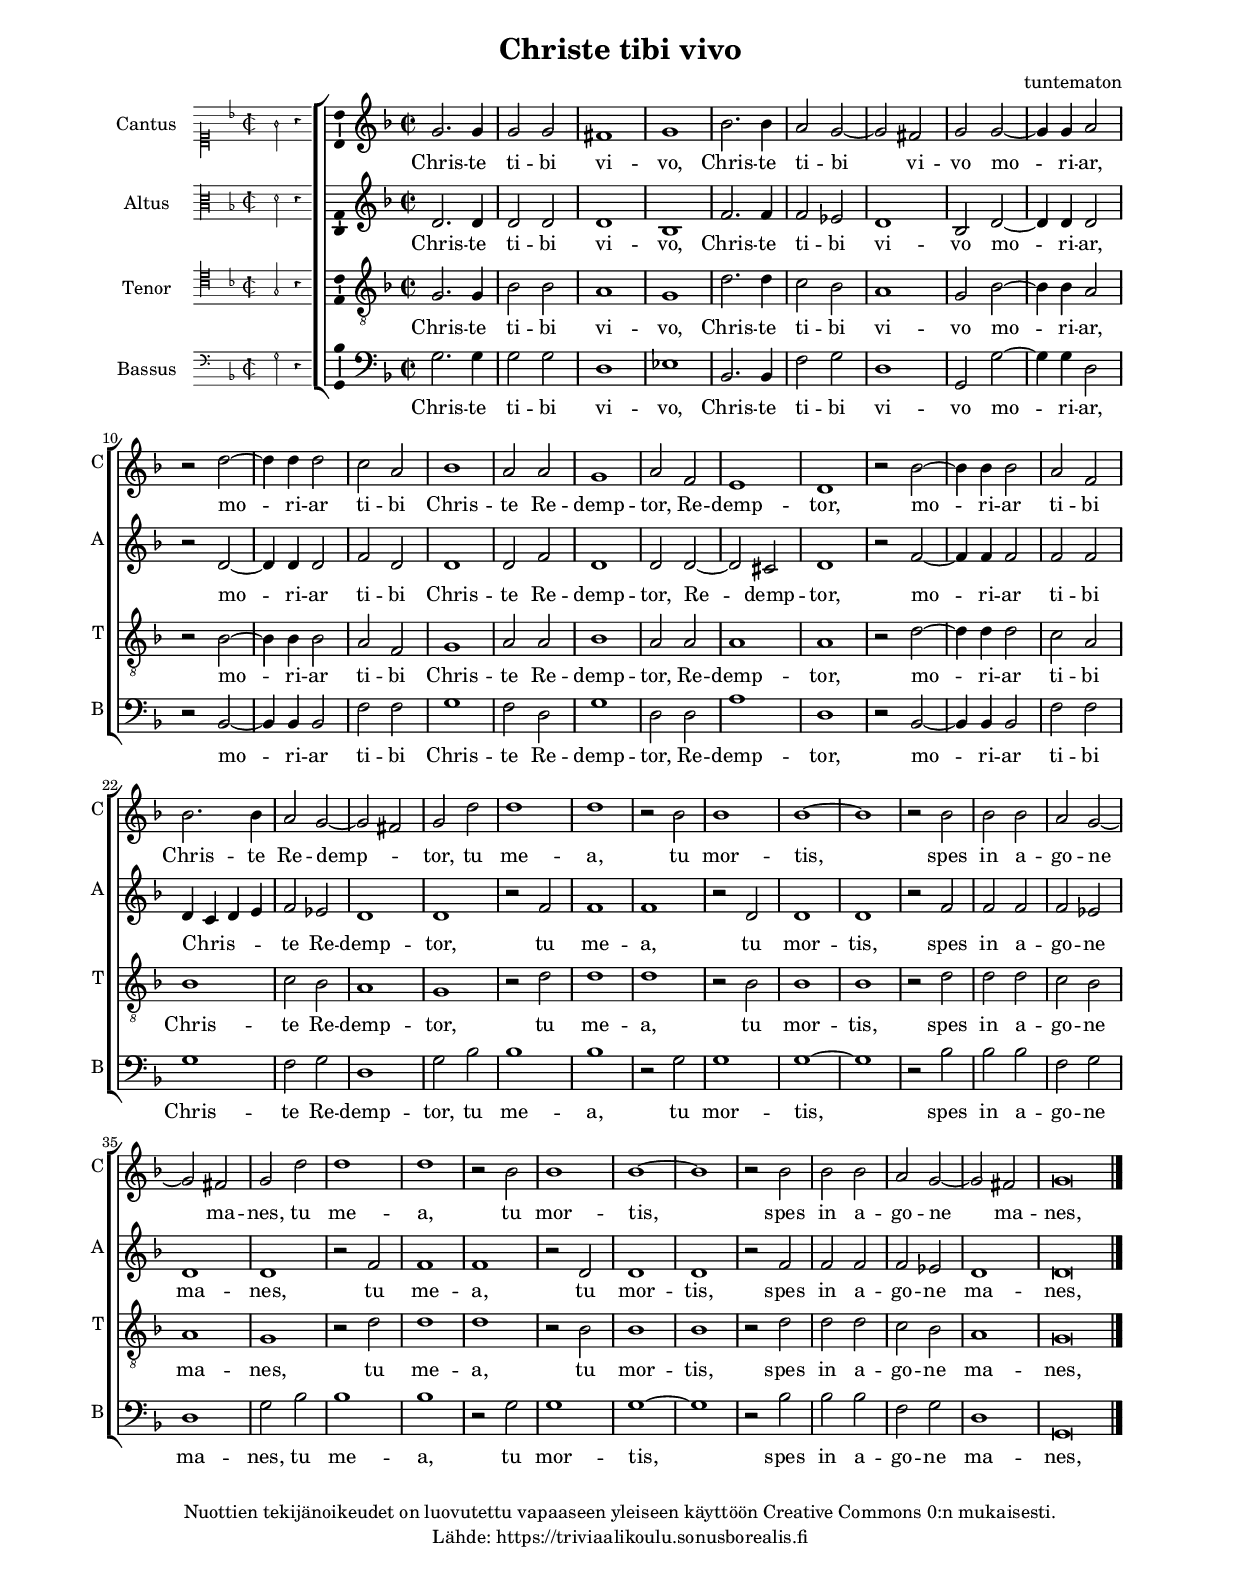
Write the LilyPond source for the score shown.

\version "2.19.49"
\include "suomi.ly"

\include "../paper-margins.ily"

#(set-global-staff-size 16)

global = {
%  \numericTimeSignature
  \time 2/2
%  \autoBeamOff
  \key d \minor
  \set Staff.midiInstrument = #"voice oohs"
}

SopranoMusic = \relative c'' {
  \set Staff.instrumentName = #"Cantus"
  \set Staff.shortInstrumentName = "C"

  \incipit { \clef "mensural-c1" \key d \minor \time 2/2 g'2 r4 }


  g2. g4 | g2 g | fis1 | g | b2. b4 | a2 g~ |
  g fis | g g~ | g4 g a2 | r d~ | d4 d d2 | c a |
  b1 | a2 a | g1 | a2 f | e1 | d | r2 b'~ | b4 b b2 |
% 2
  a f | b2. b4 | a2 g~( | g fis) | g d' | d1 | d |
  r2 b | b1 | b1~ | b | r2 b | b b | a g~ | g fis |
  g d' | d1 | d | r2 b | b1 | b~ | b |
  r2 b | b b | a g~ | g fis |
  \time 4/2
  \once \override Staff.TimeSignature.break-visibility = ##(#t #f #t)
  g\breve \bar "|."
}

stanzaOneLyrics = \lyricmode {
	Chris -- te ti -- bi vi -- vo,
	Chris -- te ti -- bi vi -- vo mo -- ri -- ar,
	mo -- ri -- ar ti -- bi Chris -- te Re -- demp -- tor,
	Re -- demp -- tor,
	mo -- ri -- ar ti -- bi Chris -- te Re -- demp -- tor,
	tu me -- a, tu mor -- tis,
	spes in a -- go -- ne ma -- nes,
	tu me -- a, tu mor -- tis,
	spes in a -- go -- ne ma -- nes,
}

AltoMusic = \relative c' {
  \set Staff.instrumentName = #"Altus"
  \set Staff.shortInstrumentName = "A"

  \incipit { \clef "mensural-c3" \key d \minor \time 2/2 d'2 r4 }

  d2. d4 | d2 d | d1 | b | f'2. f4 | f2 es |
  d1 | b2 d~ | d4 d d2 | r2 d~ | d4 d d2 | f d |
  d1 | d2 f | d1 | d2 d~ | d cis | d1 | r2 f~ | f4 f f2 |
% 2
  f f | d4( c d e) | f2 es | d1 | d | r2 f | f1 |
  f | r2 d | d1 | d | r2 f | f f | f es | d1 |
  d | r2 f | f1 | f | r2 d | d1 | d | r2 f | f f | f es | d1 |
  \time 4/2
  \once \override Staff.TimeSignature.break-visibility = ##(#t #f #t)
  d\breve
}

TenoreMusic = \relative c' {
  \set Staff.instrumentName = #"Tenor"
  \set Staff.shortInstrumentName = "T"

  \incipit { \clef "mensural-c4" \key d \minor \time 2/2 g2 r4 }

  \clef "treble_8"
  g2. g4 | b2 b | a1 | g | d'2. d4 | c2 b |
  a1 | g2 b~ | b4 b a2 | r b~ | b4 b b2 | a f |
  g1 | a2 a | b1 | a2 a | a1 | a | r2 d~ | d4 d d2 |
% 2
  c a | b1 | c2 b | a1 | g | r2 d' | d1 |
  d | r2 b | b1 | b | r2 d | d d | c b | a1
  g | r2 d' | d1 |
  d | r2 b | b1 | b | r2 d | d d | c b | a1
  \time 4/2
  \once \override Staff.TimeSignature.break-visibility = ##(#t #f #t)
  g\breve
}

BassMusic = \relative c' {
  \set Staff.instrumentName = #"Bassus"
  \set Staff.shortInstrumentName = "B"

  \incipit { \clef "mensural-f" \key d \minor \time 2/2 g2 r4 }

  \clef bass
  g2. g4 | g2 g | d1 | es | b2. b4 | f'2 g |
  d1 | g,2 g'~ | g4 g d2 | r2 b~ | b4 b b2 | f' f |
  g1 | f2 d | g1 | d2 d | a'1 | d, | r2 b~ | b4 b  b2 |
% 2
  f' f | g1 | f2 g | d1 | g2 b | b1 | b |
  r2 g | g1 | g~ | g | r2 b | b b | f g | d1 |
  g2  b | b1 | b |
  r2 g | g1 | g~ | g | r2 b | b b | f g | d1 |
  \time 4/2
  \once \override Staff.TimeSignature.break-visibility = ##(#t #f #t)
  g,\breve
}


\header {
  title = "Christe tibi vivo"
%  subtitle = ""
  composer = "tuntematon"
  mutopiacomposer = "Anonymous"
%  instrument = "Voice (SATB)"
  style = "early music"
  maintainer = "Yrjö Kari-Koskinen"
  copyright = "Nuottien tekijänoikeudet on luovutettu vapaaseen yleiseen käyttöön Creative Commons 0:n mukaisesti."
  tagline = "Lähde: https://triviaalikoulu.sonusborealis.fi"
}

\score {
  \new ChoirStaff <<
    \new Staff <<
      \new Voice = "Soprano" {
		\global
        \SopranoMusic
      }
     \new Lyrics \lyricsto "Soprano" {
       \stanzaOneLyrics
     }
    >>
    \new Staff <<
      \new Voice = "Alto" {
        \global
        \AltoMusic
      }
     \new Lyrics \lyricsto "Alto" {
       \stanzaOneLyrics
     }
    >>
    \new Staff <<
      \new Voice = "Tenore" {
        \global
        \TenoreMusic
      }
      \new Lyrics \lyricsto "Tenore" {
       \stanzaOneLyrics
      }
    >>
    \new Staff <<
      \new Voice = "Bass" {
        \global
        \BassMusic
      }
      \new Lyrics \lyricsto "Bass" {
       \stanzaOneLyrics
      }
    >>
  >>
  \midi {
    \tempo 4 = 160
  }
  \layout {
    \context {
      \Voice
      \consists "Ambitus_engraver"
		\hide Slur
    }
    indent = 3.5\cm
    incipit-width = 2\cm
    \context {
     \Staff \RemoveEmptyStaves
    }
    \context {
     \Score
     \override VerticalAxisGroup.remove-first = ##t
    }
  }
}
